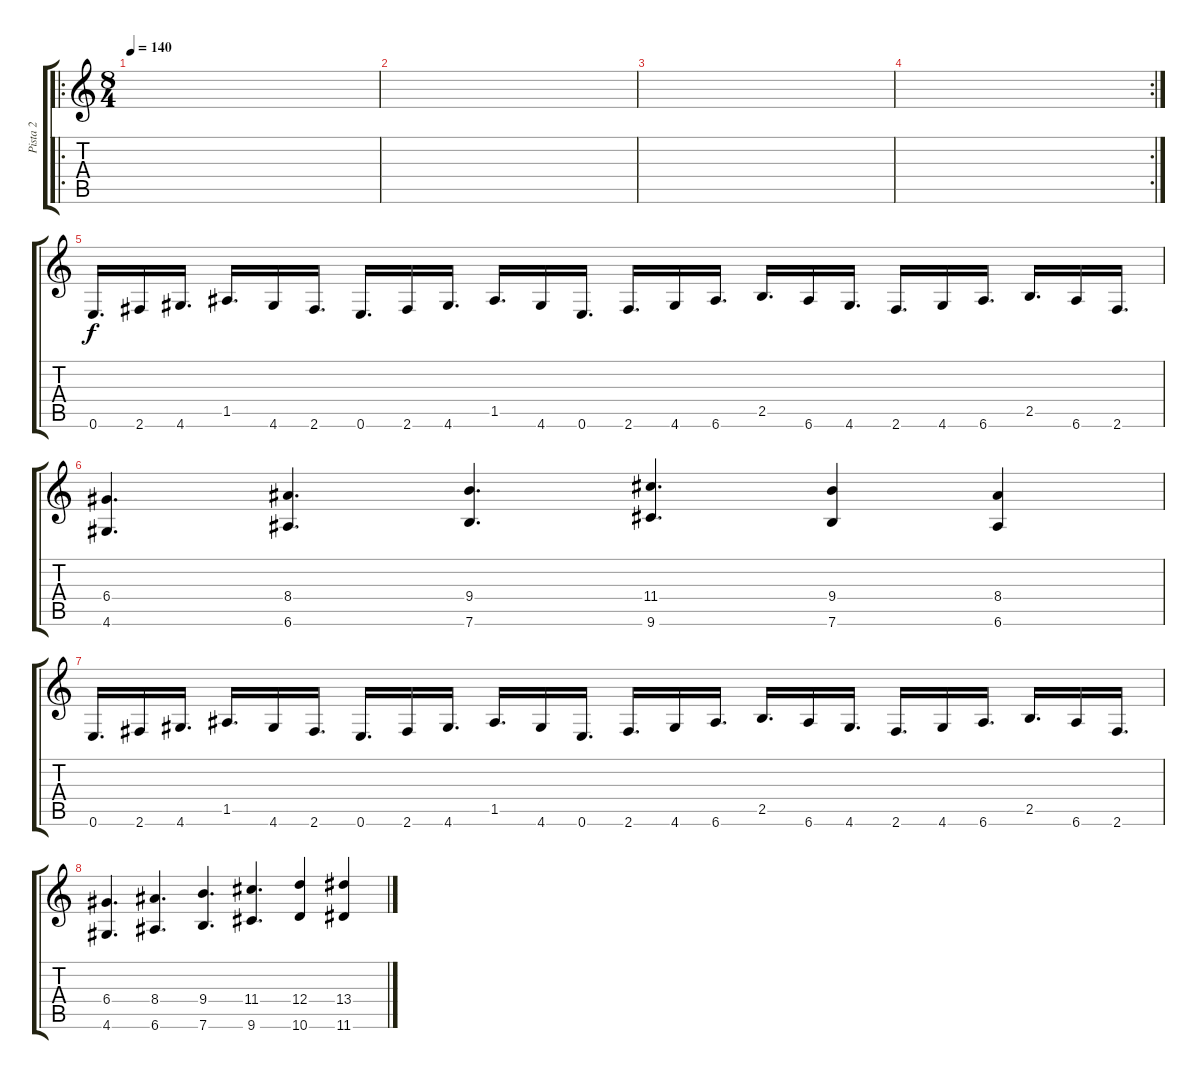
\track ("Pista 2" "Pista 2") {instrument overdrivenguitar}
\staff {score tabs}
\tuning (E4 B3 G3 D3 A2 E2) {hide}
\ro
\ts (8 4)
\tempo 140
\clef g2
\ks c
|
|
|
\rc 2
|
0.6.16{d} 2.6.16 4.6.16{d} 1.5.16{d} 4.6.16 2.6.16{d} 0.6.16{d} 2.6.16 4.6.16{d} 1.5.16{d} 4.6.16 0.6.16{d} 2.6.16{d} 4.6.16 6.6.16{d} 2.5.16{d} 6.6.16 4.6.16{d} 2.6.16{d} 4.6.16 6.6.16{d} 2.5.16{d} 6.6.16 2.6.16{d} |
(6.4 4.6).4{d} (8.4 6.6).4{d} (9.4 7.6).4{d} (11.4 9.6).4{d} (9.4 7.6).4 (8.4 6.6).4 |
0.6.16{d} 2.6.16 4.6.16{d} 1.5.16{d} 4.6.16 2.6.16{d} 0.6.16{d} 2.6.16 4.6.16{d} 1.5.16{d} 4.6.16 0.6.16{d} 2.6.16{d} 4.6.16 6.6.16{d} 2.5.16{d} 6.6.16 4.6.16{d} 2.6.16{d} 4.6.16 6.6.16{d} 2.5.16{d} 6.6.16 2.6.16{d} |
(6.4 4.6).4{d} (8.4 6.6).4{d} (9.4 7.6).4{d} (11.4 9.6).4{d} (12.4 10.6).4 (13.4 11.6).4
